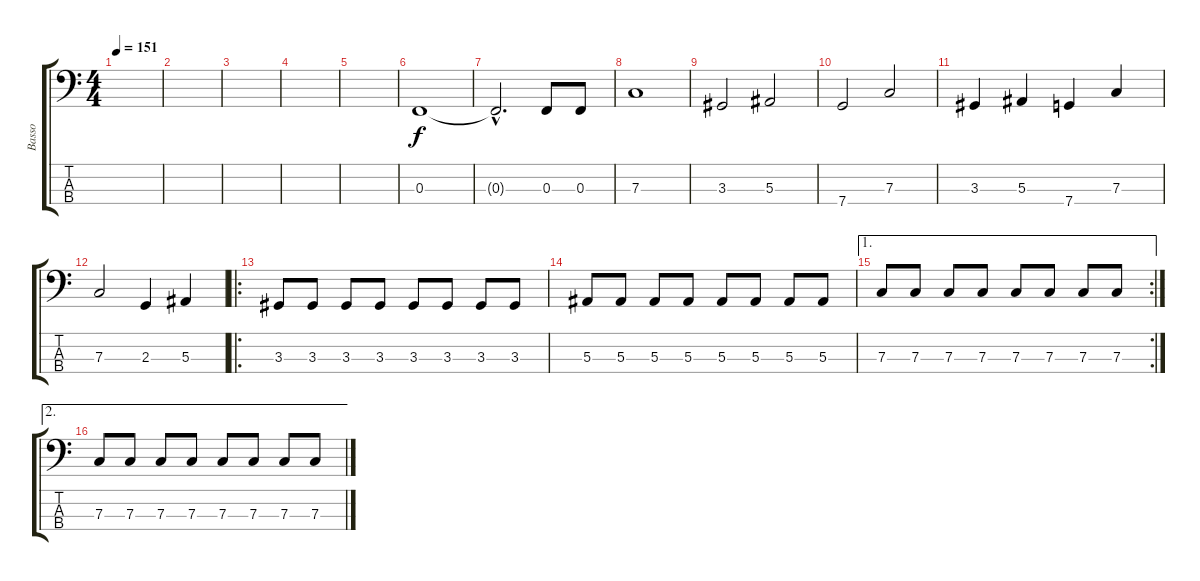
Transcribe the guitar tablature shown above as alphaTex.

\track ("Basso" "Basso") {instrument electricbasspick}
\staff {score tabs}
\tuning (Eb2 Bb1 F1 C1) {hide}
\ts (4 4)
\tempo 151
\clef f4
\ks c
|
|
|
|
|
0.3.1 |
0.3{hac t}.2{d} 0.3.8 0.3.8 |
7.3.1 |
3.3.2 5.3.2 |
7.4.2 7.3.2 |
3.3.4 5.3.4 7.4.4 7.3.4 |
7.3.2 2.3.4 5.3.4 |
\ro
3.3.8 3.3.8 3.3.8 3.3.8 3.3.8 3.3.8 3.3.8 3.3.8 |
5.3.8 5.3.8 5.3.8 5.3.8 5.3.8 5.3.8 5.3.8 5.3.8 |
\ae 1
\rc 2
7.3.8 7.3.8 7.3.8 7.3.8 7.3.8 7.3.8 7.3.8 7.3.8 |
\ae 2
7.3.8 7.3.8 7.3.8 7.3.8 7.3.8 7.3.8 7.3.8 7.3.8
